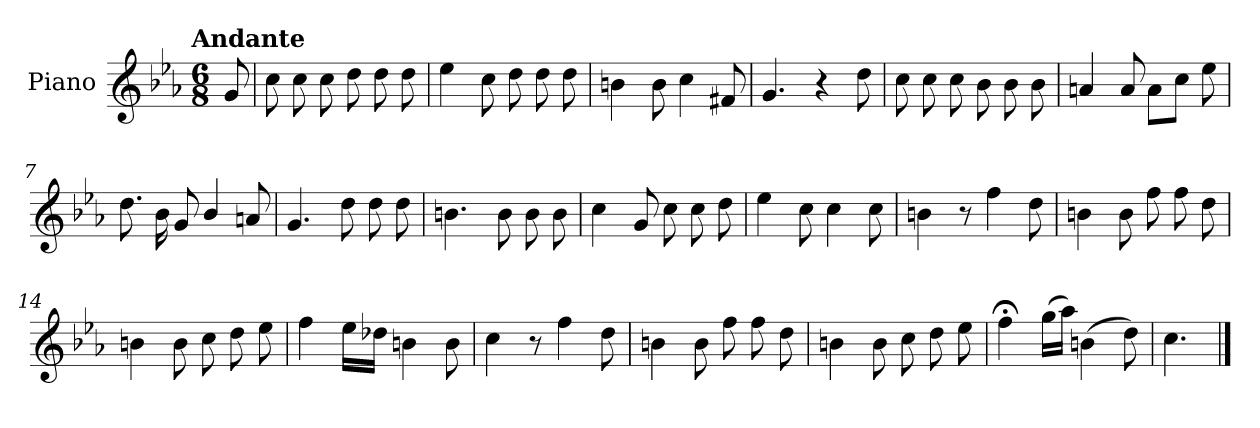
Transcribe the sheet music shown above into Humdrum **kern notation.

**kern
*part1
*staff1
*I"Piano
*I'Pno.
*clefG2
*k[b-e-a-]
!!LO:TX:omd:t=Andante
*M6/8
*MM92
=
8g/
=1
8cc\
8cc\
8cc\
8dd\
8dd\
8dd\
=2
4ee-\
8cc\
8dd\
8dd\
8dd\
=3
4bn\
8b\
4cc\
8f#X/
=4
4.g/
4r
8dd\
!!LO:LB:g=z
=5
8cc\
8cc\
8cc\
8b-\
8b-\
8b-\
=6
4an/
8a/
8a\L
8cc\J
8ee-\
=7
8.dd\
16b-\
8g/
4b-/
8an/
=8
4.g/
8dd\
8dd\
8dd\
=9
4.bn\
8b\
8b\
8b\
!!LO:LB:g=z
=10
4cc\
8g/
8cc\
8cc\
8dd\
=11
4ee-\
8cc\
4cc\
8cc\
=12
4bn\
8r
4ff\
8dd\
=13
4bn\
8b\
8ff\
8ff\
8dd\
=14
4bn\
8b\
8cc\
8dd\
8ee-\
=15
4ff\
16ee-\LL
16dd-X\JJ
4bn\
8b\
!!LO:LB:g=z
=16
4cc\
8r
4ff\
8dd\
=17
4bn\
8b\
8ff\
8ff\
8dd\
=18
4bn\
8b\
8cc\
8dd\
8ee-\
=19
4ff;<\
(>16gg\LL
16aa-\JJ)
(>4bn\
8dd\)
=20
4.cc\
==
*-
